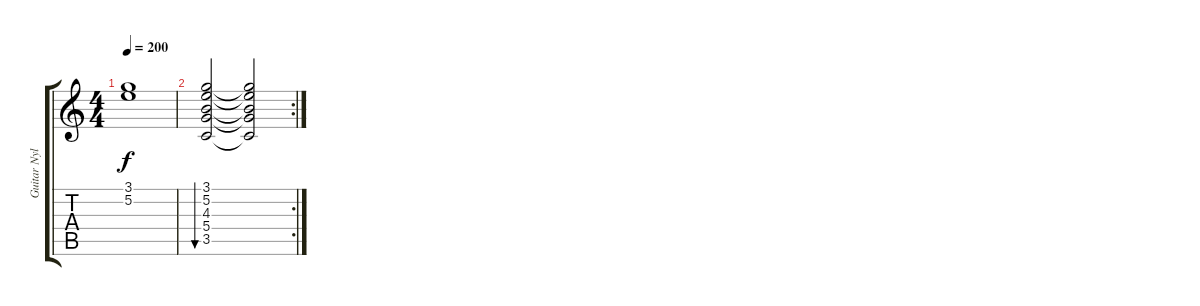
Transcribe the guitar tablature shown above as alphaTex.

\track ("Guitar Nylon" "Guitar Nyl") {instrument acousticguitarnylon}
\staff {score tabs}
\tuning (E4 B3 G3 D3 A2 E2) {hide}
\ts (4 4)
\tempo 200
\clef g2
\ks c
(3.1 5.2).1{dy f} |
\rc 2
(3.1 5.2 4.3 5.4 3.5).2{bu 480} (3.1{t} 5.2{t} 4.3{t} 5.4{t} 3.5{t}).2
